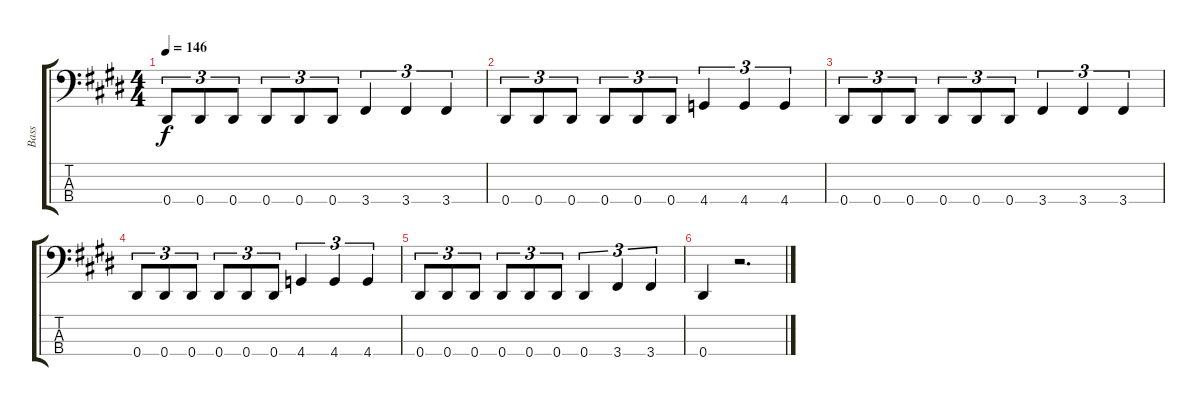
\track ("Bass" "Bass") {instrument electricbasspick}
\staff {score tabs}
\tuning (Gb2 Db2 Ab1 Eb1) {hide}
\ts (4 4)
\tempo 146
\clef f4
\ks c#minor
0.4.8{tu (3 2) dy f} 0.4.8{tu (3 2)} 0.4.8{tu (3 2)} 0.4.8{tu (3 2)} 0.4.8{tu (3 2)} 0.4.8{tu (3 2)} 3.4.4{tu (3 2)} 3.4.4{tu (3 2)} 3.4.4{tu (3 2)} |
0.4.8{tu (3 2)} 0.4.8{tu (3 2)} 0.4.8{tu (3 2)} 0.4.8{tu (3 2)} 0.4.8{tu (3 2)} 0.4.8{tu (3 2)} 4.4.4{tu (3 2)} 4.4.4{tu (3 2)} 4.4.4{tu (3 2)} |
0.4.8{tu (3 2)} 0.4.8{tu (3 2)} 0.4.8{tu (3 2)} 0.4.8{tu (3 2)} 0.4.8{tu (3 2)} 0.4.8{tu (3 2)} 3.4.4{tu (3 2)} 3.4.4{tu (3 2)} 3.4.4{tu (3 2)} |
0.4.8{tu (3 2)} 0.4.8{tu (3 2)} 0.4.8{tu (3 2)} 0.4.8{tu (3 2)} 0.4.8{tu (3 2)} 0.4.8{tu (3 2)} 4.4.4{tu (3 2)} 4.4.4{tu (3 2)} 4.4.4{tu (3 2)} |
0.4.8{tu (3 2)} 0.4.8{tu (3 2)} 0.4.8{tu (3 2)} 0.4.8{tu (3 2)} 0.4.8{tu (3 2)} 0.4.8{tu (3 2)} 0.4.4{tu (3 2)} 3.4.4{tu (3 2)} 3.4.4{tu (3 2)} |
0.4.4 r.2{d}
